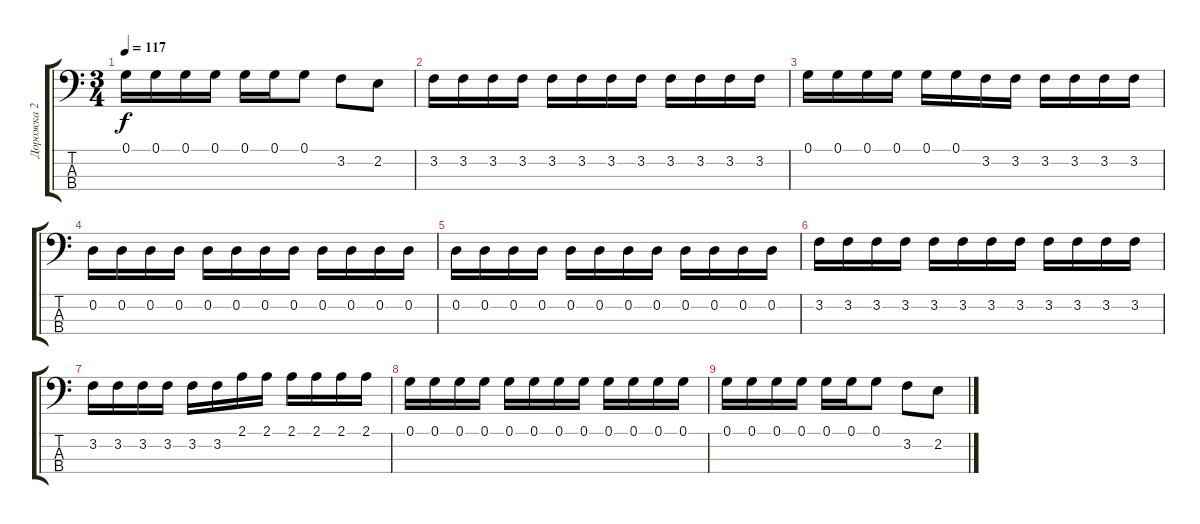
\track ("Дорожка 2" "Дорожка 2") {instrument electricbassfinger}
\staff {score tabs}
\tuning (G2 D2 A1 E1) {hide}
\ts (3 4)
\tempo 117
\clef f4
\ks c
0.1.16{dy f} 0.1.16 0.1.16 0.1.16 0.1.16 0.1.16 0.1.8 3.2.8 2.2.8 |
3.2.16 3.2.16 3.2.16 3.2.16 3.2.16 3.2.16 3.2.16 3.2.16 3.2.16 3.2.16 3.2.16 3.2.16 |
0.1.16 0.1.16 0.1.16 0.1.16 0.1.16 0.1.16 3.2.16 3.2.16 3.2.16 3.2.16 3.2.16 3.2.16 |
0.2.16 0.2.16 0.2.16 0.2.16 0.2.16 0.2.16 0.2.16 0.2.16 0.2.16 0.2.16 0.2.16 0.2.16 |
0.2.16 0.2.16 0.2.16 0.2.16 0.2.16 0.2.16 0.2.16 0.2.16 0.2.16 0.2.16 0.2.16 0.2.16 |
3.2.16 3.2.16 3.2.16 3.2.16 3.2.16 3.2.16 3.2.16 3.2.16 3.2.16 3.2.16 3.2.16 3.2.16 |
3.2.16 3.2.16 3.2.16 3.2.16 3.2.16 3.2.16 2.1.16 2.1.16 2.1.16 2.1.16 2.1.16 2.1.16 |
0.1.16 0.1.16 0.1.16 0.1.16 0.1.16 0.1.16 0.1.16 0.1.16 0.1.16 0.1.16 0.1.16 0.1.16 |
0.1.16 0.1.16 0.1.16 0.1.16 0.1.16 0.1.16 0.1.8 3.2.8 2.2.8
